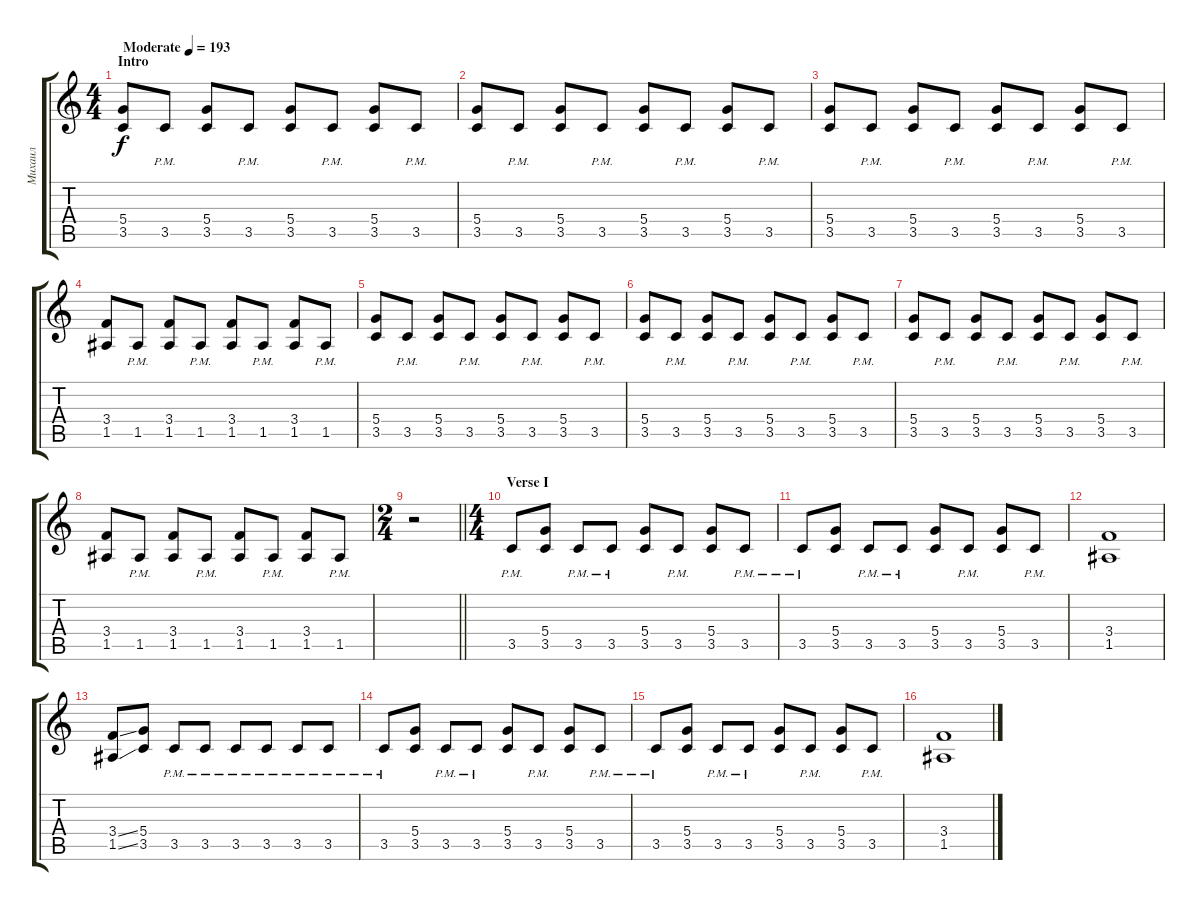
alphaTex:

\track ("Михаил" "Михаил") {instrument overdrivenguitar}
\staff {score tabs}
\tuning (E4 B3 G3 D3 A2 E2) {hide}
\ts (4 4)
\section ("" "Intro")
\tempo (193 "Moderate")
\clef g2
\ks c
(5.4 3.5).8{dy f instrument overdrivenguitar} 3.5{pm}.8 (5.4 3.5).8 3.5{pm}.8 (5.4 3.5).8 3.5{pm}.8 (5.4 3.5).8 3.5{pm}.8 |
(5.4 3.5).8 3.5{pm}.8 (5.4 3.5).8 3.5{pm}.8 (5.4 3.5).8 3.5{pm}.8 (5.4 3.5).8 3.5{pm}.8 |
(5.4 3.5).8 3.5{pm}.8 (5.4 3.5).8 3.5{pm}.8 (5.4 3.5).8 3.5{pm}.8 (5.4 3.5).8 3.5{pm}.8 |
(3.4 1.5).8 1.5{pm}.8 (3.4 1.5).8 1.5{pm}.8 (3.4 1.5).8 1.5{pm}.8 (3.4 1.5).8 1.5{pm}.8 |
(5.4 3.5).8 3.5{pm}.8 (5.4 3.5).8 3.5{pm}.8 (5.4 3.5).8 3.5{pm}.8 (5.4 3.5).8 3.5{pm}.8 |
(5.4 3.5).8 3.5{pm}.8 (5.4 3.5).8 3.5{pm}.8 (5.4 3.5).8 3.5{pm}.8 (5.4 3.5).8 3.5{pm}.8 |
(5.4 3.5).8 3.5{pm}.8 (5.4 3.5).8 3.5{pm}.8 (5.4 3.5).8 3.5{pm}.8 (5.4 3.5).8 3.5{pm}.8 |
(3.4 1.5).8 1.5{pm}.8 (3.4 1.5).8 1.5{pm}.8 (3.4 1.5).8 1.5{pm}.8 (3.4 1.5).8 1.5{pm}.8 |
\ts (2 4)
\barLineRight lightlight
r.2 |
\ts (4 4)
\section ("" "Verse I")
3.5{pm}.8 (5.4 3.5).8 3.5{pm}.8 3.5{pm}.8 (5.4 3.5).8 3.5{pm}.8 (5.4 3.5).8 3.5{pm}.8 |
3.5{pm}.8 (5.4 3.5).8 3.5{pm}.8 3.5{pm}.8 (5.4 3.5).8 3.5{pm}.8 (5.4 3.5).8 3.5{pm}.8 |
(3.4 1.5).1 |
(3.4{ss} 1.5{ss}).8 (5.4 3.5).8 3.5{pm}.8 3.5{pm}.8 3.5{pm}.8 3.5{pm}.8 3.5{pm}.8 3.5{pm}.8 |
3.5{pm}.8 (5.4 3.5).8 3.5{pm}.8 3.5{pm}.8 (5.4 3.5).8 3.5{pm}.8 (5.4 3.5).8 3.5{pm}.8 |
3.5{pm}.8 (5.4 3.5).8 3.5{pm}.8 3.5{pm}.8 (5.4 3.5).8 3.5{pm}.8 (5.4 3.5).8 3.5{pm}.8 |
(3.4 1.5).1
